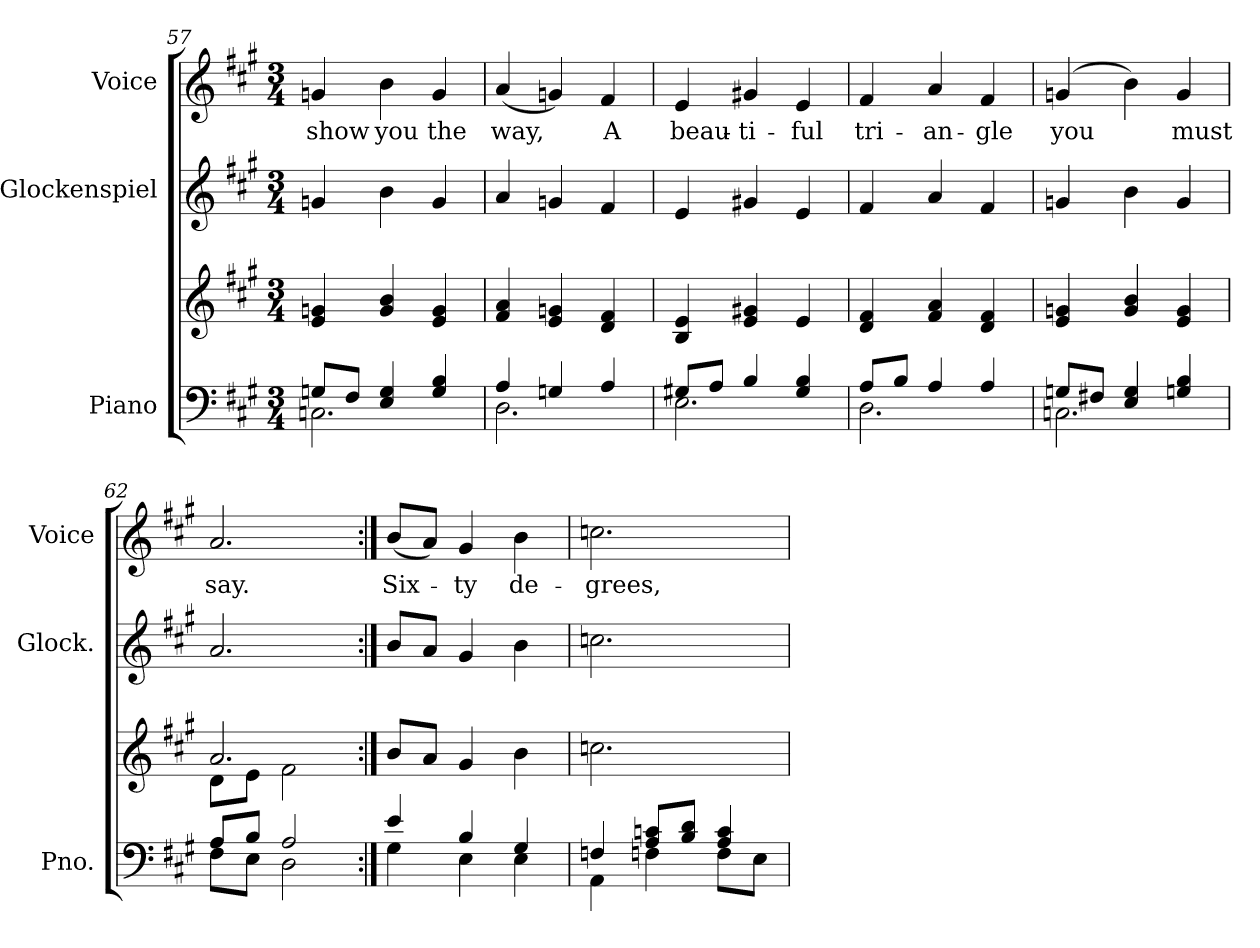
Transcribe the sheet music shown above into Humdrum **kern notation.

**kern	**kern	**kern	**kern	**text
*part3	*part3	*part2	*part1	*part1
*staff4	*staff3	*staff2	*staff1	*staff1
*I"Piano	*	*I"Glockenspiel	*I"Voice	*
*I'Pno.	*	*I'Glock.	*I'Voice	*
*clefF4	*clefG2	*clefG2	*clefG2	*
*	*	*ITrd-14c-24	*	*
*k[f#c#g#]	*k[f#c#g#]	*k[f#c#g#]	*k[f#c#g#]	*
*A:	*A:	*A:	*A:	*
*M3/4	*M3/4	*M3/4	*M3/4	*
=57	=57	=57	=57	=57
*^	*	*	*	*
!	!	!	!	!	!LO:LY:b:color=#000000
8Gni/L	2.Cni\	4ei/ 4gni	4gggni/	4gni/	show
8F#i/J	.	.	.	.	.
!	!	!	!	!	!LO:LY:b:color=#000000
4Ei/ 4Gi	.	4gi/ 4bi	4bbbi\	4bi\	you
!	!	!	!	!	!LO:LY:b:color=#000000
4Gi/ 4Bi	.	4ei/ 4gi	4gggi/	4gi/	the
=58	=58	=58	=58	=58	=58
!	!	!	!	!	!LO:LY:b:color=#000000
4Ai/	2.Di\	4f#i/ 4ai	4aaai/	(4ai/	way,
4Gni/	.	4ei/ 4gni	4gggni/	4gni/)	.
!	!	!	!	!	!LO:LY:b:color=#000000
4Ai/	.	4di/ 4f#i	4fff#i/	4f#i/	A
=59	=59	=59	=59	=59	=59
!	!	!	!	!	!LO:LY:b:color=#000000
8G#Xi/L	2.Ei\	4Bi/ 4ei	4eeei/	4ei/	beau-
8Ai/J	.	.	.	.	.
!	!	!	!	!	!LO:LY:b:color=#000000
4Bi/	.	4ei/ 4g#Xi	4ggg#Xi/	4g#Xi/	-ti-
!	!	!	!	!	!LO:LY:b:color=#000000
4G#i/ 4Bi	.	4ei/	4eeei/	4ei/	-ful
=60	=60	=60	=60	=60	=60
!	!	!	!	!	!LO:LY:b:color=#000000
8Ai/L	2.Di\	4di/ 4f#i	4fff#i/	4f#i/	tri-
8Bi/J	.	.	.	.	.
!	!	!	!	!	!LO:LY:b:color=#000000
4Ai/	.	4f#i/ 4ai	4aaai/	4ai/	-an-
!	!	!	!	!	!LO:LY:b:color=#000000
4Ai/	.	4di/ 4f#i	4fff#i/	4f#i/	-gle
!!LO:PB:g=z
=61	=61	=61	=61	=61	=61
!	!	!	!	!	!LO:LY:b:color=#000000
8Gni/L	2.Cni\	4ei/ 4gni	4gggni/	(4gni/	you
8F#Xi/J	.	.	.	.	.
4Ei/ 4Gi	.	4gi/ 4bi	4bbbi\	4bi\)	.
!	!	!	!	!	!LO:LY:b:color=#000000
4Gni/ 4Bi	.	4ei/ 4gi	4gggi/	4gi/	must
=62	=62	=62	=62	=62	=62
*	*	*^	*	*	*
!	!	!	!	!	!	!LO:LY:b:color=#000000
8Ai/L	8F#i\L	2.ai/	8di\L	2.aaai/	2.ai/	say.
8Bi/J	8Ei\J	.	8ei\J	.	.	.
2Ai/	2Di\	.	2f#i\	.	.	.
*	*	*v	*v	*	*	*
=63:|!	=63:|!	=63:|!	=63:|!	=63:|!	=63:|!
*	*	*^	*	*	*
!	!	!	!	!	!	!LO:LY:b:color=#000000
*	*	*v	*v	*	*	*
4ei/	4G#i\	8bi/L	8bbbi/L	(8bi/L	Six-
.	.	8ai/J	8aaai/J	8ai/J)	.
!	!	!	!	!	!LO:LY:b:color=#000000
4Bi/	4Ei\	4g#i/	4ggg#i/	4g#i/	-ty
!	!	!	!	!	!LO:LY:b:color=#000000
4G#i/	4Ei\	4bi\	4bbbi\	4bi\	de-
=64	=64	=64	=64	=64	=64
!	!	!	!	!	!LO:LY:b:color=#000000
4Fni/	4AAi\	2.ccni\	2.ccccni\	2.ccni\	-grees,
8Ai/ 8cniL	4Fni\	.	.	.	.
8Bi/ 8diJ	.	.	.	.	.
4Ai/ 4ci	8Fi\L	.	.	.	.
.	8Ei\J	.	.	.	.
*v	*v	*	*	*	*
=	=	=	=	=
*-	*-	*-	*-	*-
